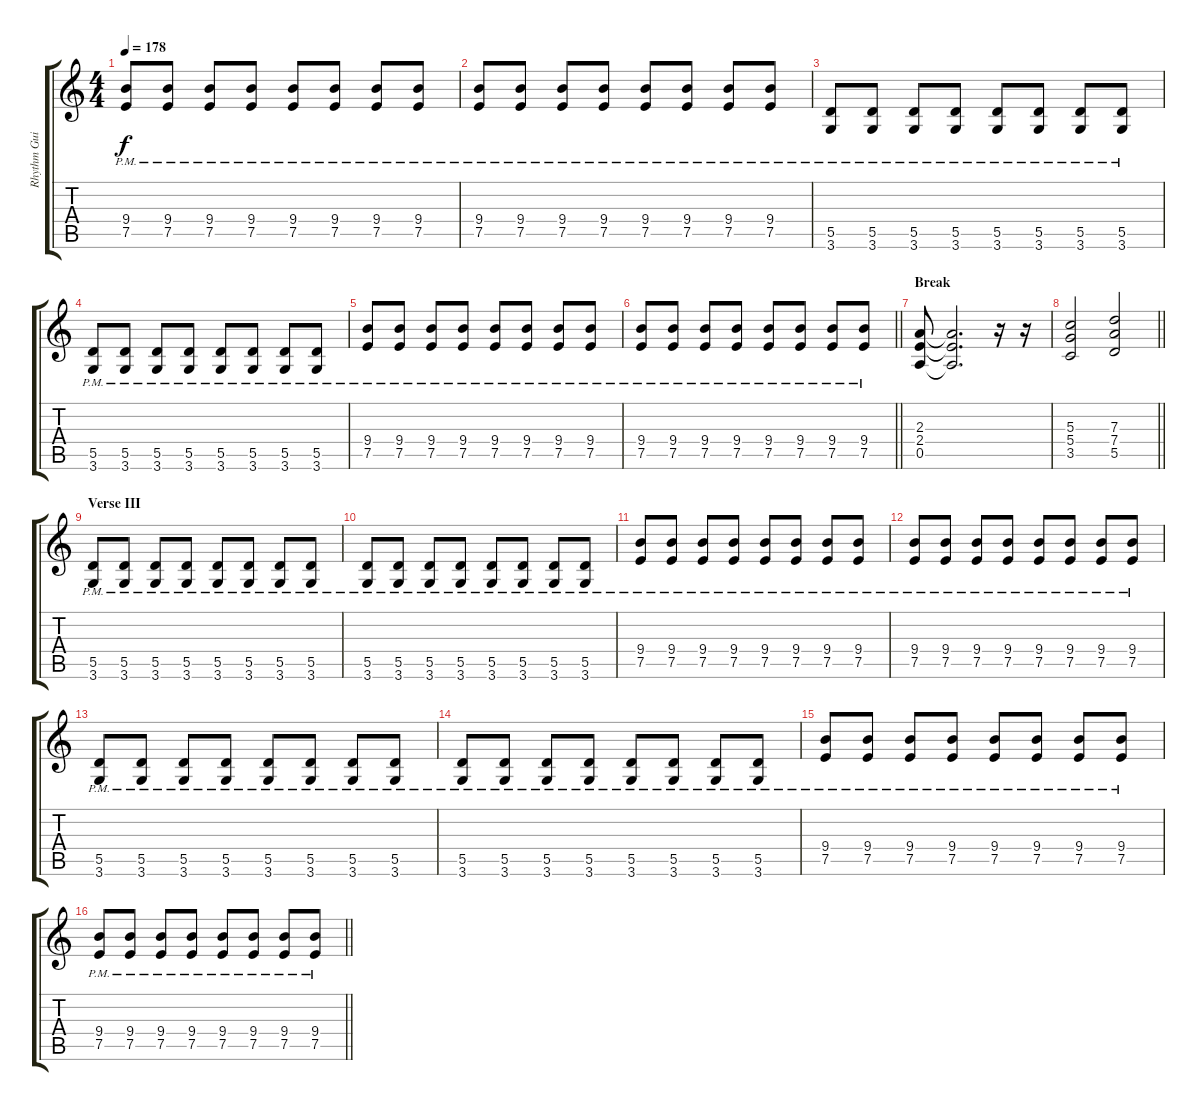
\track ("Rhythm Guitar" "Rhythm Gui") {instrument overdrivenguitar}
\staff {score tabs}
\tuning (E4 B3 G3 D3 A2 E2) {hide}
\ts (4 4)
\tempo 178
\clef g2
\ks c
(9.4{pm} 7.5{pm}).8{dy f} (9.4{pm} 7.5{pm}).8 (9.4{pm} 7.5{pm}).8 (9.4{pm} 7.5{pm}).8 (9.4{pm} 7.5{pm}).8 (9.4{pm} 7.5{pm}).8 (9.4{pm} 7.5{pm}).8 (9.4{pm} 7.5{pm}).8 |
(9.4{pm} 7.5{pm}).8 (9.4{pm} 7.5{pm}).8 (9.4{pm} 7.5{pm}).8 (9.4{pm} 7.5{pm}).8 (9.4{pm} 7.5{pm}).8 (9.4{pm} 7.5{pm}).8 (9.4{pm} 7.5{pm}).8 (9.4{pm} 7.5{pm}).8 |
(5.5{pm} 3.6{pm}).8 (5.5{pm} 3.6{pm}).8 (5.5{pm} 3.6{pm}).8 (5.5{pm} 3.6{pm}).8 (5.5{pm} 3.6{pm}).8 (5.5{pm} 3.6{pm}).8 (5.5{pm} 3.6{pm}).8 (5.5{pm} 3.6{pm}).8 |
(5.5{pm} 3.6{pm}).8 (5.5{pm} 3.6{pm}).8 (5.5{pm} 3.6{pm}).8 (5.5{pm} 3.6{pm}).8 (5.5{pm} 3.6{pm}).8 (5.5{pm} 3.6{pm}).8 (5.5{pm} 3.6{pm}).8 (5.5{pm} 3.6{pm}).8 |
(9.4{pm} 7.5{pm}).8 (9.4{pm} 7.5{pm}).8 (9.4{pm} 7.5{pm}).8 (9.4{pm} 7.5{pm}).8 (9.4{pm} 7.5{pm}).8 (9.4{pm} 7.5{pm}).8 (9.4{pm} 7.5{pm}).8 (9.4{pm} 7.5{pm}).8 |
\barLineRight lightlight
(9.4{pm} 7.5{pm}).8 (9.4{pm} 7.5{pm}).8 (9.4{pm} 7.5{pm}).8 (9.4{pm} 7.5{pm}).8 (9.4{pm} 7.5{pm}).8 (9.4{pm} 7.5{pm}).8 (9.4{pm} 7.5{pm}).8 (9.4 7.5{pm}).8 |
\section ("" "Break")
(2.3 2.4 0.5).8 (2.3{t} 2.4{t} 0.5{t}).2{d} r.16 r.16 |
\barLineRight lightlight
(5.3 5.4 3.5).2 (7.3 7.4 5.5).2 |
\section ("" "Verse III")
(5.5{pm} 3.6{pm}).8 (5.5{pm} 3.6{pm}).8 (5.5{pm} 3.6{pm}).8 (5.5{pm} 3.6{pm}).8 (5.5{pm} 3.6{pm}).8 (5.5{pm} 3.6{pm}).8 (5.5{pm} 3.6{pm}).8 (5.5{pm} 3.6{pm}).8 |
(5.5{pm} 3.6{pm}).8 (5.5{pm} 3.6{pm}).8 (5.5{pm} 3.6{pm}).8 (5.5{pm} 3.6{pm}).8 (5.5{pm} 3.6{pm}).8 (5.5{pm} 3.6{pm}).8 (5.5{pm} 3.6{pm}).8 (5.5{pm} 3.6{pm}).8 |
(9.4{pm} 7.5{pm}).8 (9.4{pm} 7.5{pm}).8 (9.4{pm} 7.5{pm}).8 (9.4{pm} 7.5{pm}).8 (9.4{pm} 7.5{pm}).8 (9.4{pm} 7.5{pm}).8 (9.4{pm} 7.5{pm}).8 (9.4{pm} 7.5{pm}).8 |
(9.4{pm} 7.5{pm}).8 (9.4{pm} 7.5{pm}).8 (9.4{pm} 7.5{pm}).8 (9.4{pm} 7.5{pm}).8 (9.4{pm} 7.5{pm}).8 (9.4{pm} 7.5{pm}).8 (9.4{pm} 7.5{pm}).8 (9.4{pm} 7.5{pm}).8 |
(5.5{pm} 3.6{pm}).8 (5.5{pm} 3.6{pm}).8 (5.5{pm} 3.6{pm}).8 (5.5{pm} 3.6{pm}).8 (5.5{pm} 3.6{pm}).8 (5.5{pm} 3.6{pm}).8 (5.5{pm} 3.6{pm}).8 (5.5{pm} 3.6{pm}).8 |
(5.5{pm} 3.6{pm}).8 (5.5{pm} 3.6{pm}).8 (5.5{pm} 3.6{pm}).8 (5.5{pm} 3.6{pm}).8 (5.5{pm} 3.6{pm}).8 (5.5{pm} 3.6{pm}).8 (5.5{pm} 3.6{pm}).8 (5.5{pm} 3.6{pm}).8 |
(9.4{pm} 7.5{pm}).8 (9.4{pm} 7.5{pm}).8 (9.4{pm} 7.5{pm}).8 (9.4{pm} 7.5{pm}).8 (9.4{pm} 7.5{pm}).8 (9.4{pm} 7.5{pm}).8 (9.4{pm} 7.5{pm}).8 (9.4{pm} 7.5{pm}).8 |
\barLineRight lightlight
(9.4{pm} 7.5{pm}).8 (9.4{pm} 7.5{pm}).8 (9.4{pm} 7.5{pm}).8 (9.4{pm} 7.5{pm}).8 (9.4{pm} 7.5{pm}).8 (9.4{pm} 7.5{pm}).8 (9.4{pm} 7.5{pm}).8 (9.4{pm} 7.5).8
